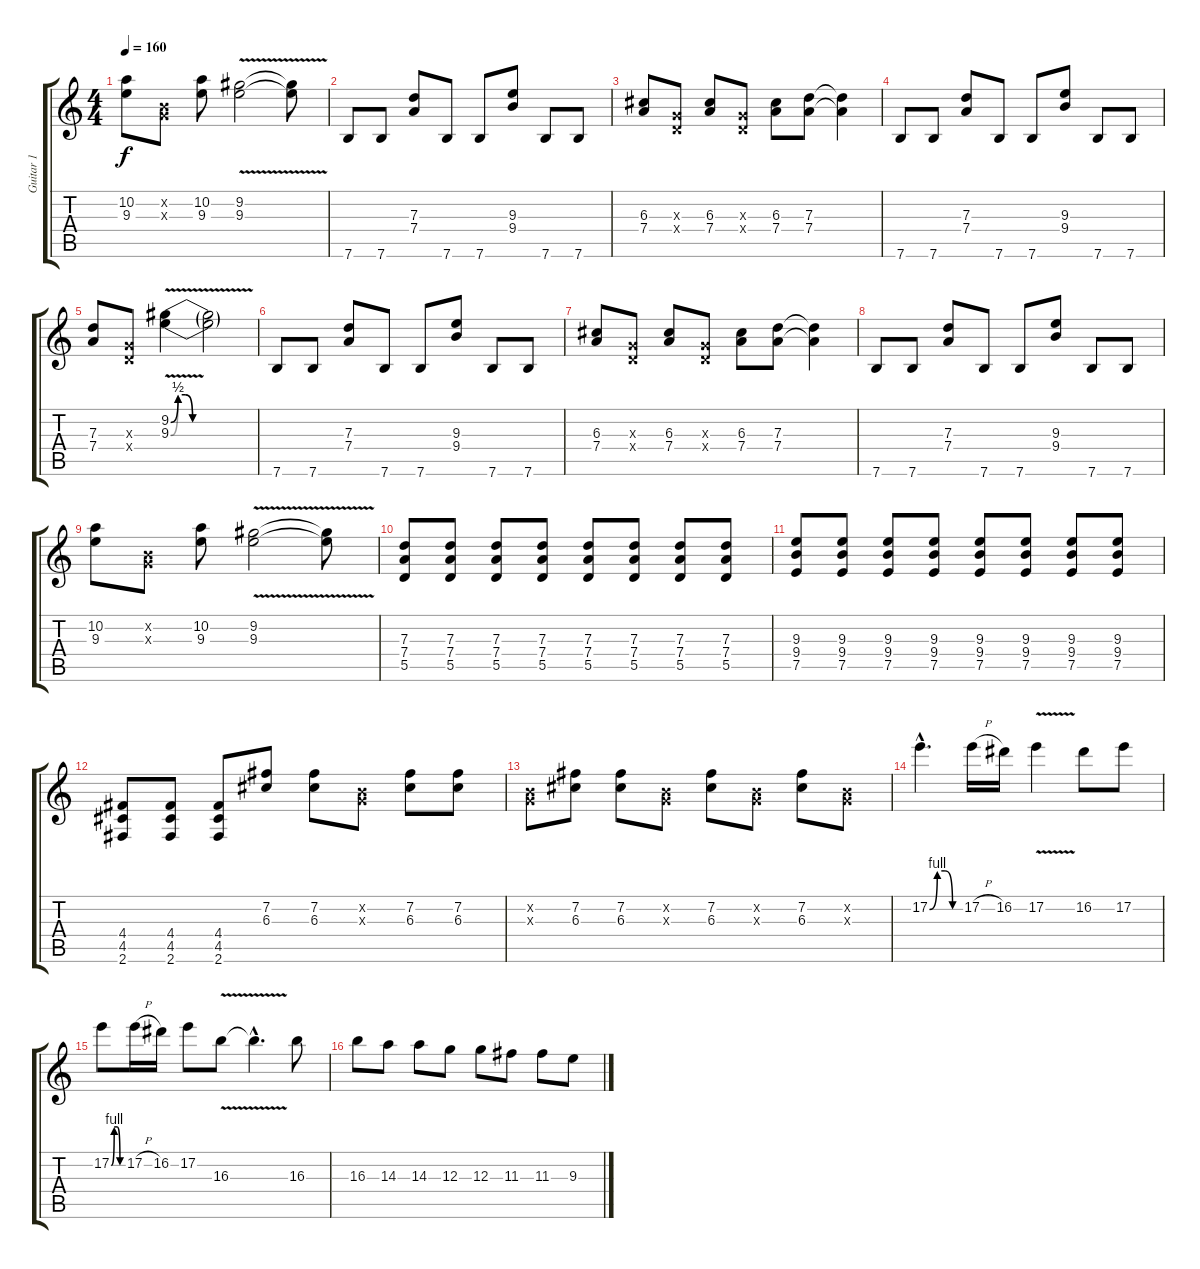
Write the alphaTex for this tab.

\track ("Guitar 1" "Guitar 1") {instrument distortionguitar}
\staff {score tabs}
\tuning (E4 B3 G3 D3 A2 E2) {hide}
\ts (4 4)
\tempo 160
\clef g2
\ks c
(10.2 9.3).8{dy f} (0.2{x} 0.3{x}).8 (10.2 9.3).8 (9.2 9.3{v}).2 (9.2{t} 9.3{t}).8 |
7.6.8 7.6.8 (7.3 7.4).8 7.6.8 7.6.8 (9.3 9.4).8 7.6.8 7.6.8 |
(6.3 7.4).8 (0.3{x} 0.4{x}).8 (6.3 7.4).8 (0.3{x} 0.4{x}).8 (6.3 7.4).8 (7.3 7.4).8 (7.3{t} 7.4{t}).4 |
7.6.8 7.6.8 (7.3 7.4).8 7.6.8 7.6.8 (9.3 9.4).8 7.6.8 7.6.8 |
(7.3 7.4).8 (0.3{x} 0.4{x}).8 (9.2{be (custom 0 0 5 2 10 2 15 0 60 0)} 9.3{be (custom 0 0 5 2 10 2 15 0 60 0) v}).4 (9.2{t} 9.3{t}).2 |
7.6.8 7.6.8 (7.3 7.4).8 7.6.8 7.6.8 (9.3 9.4).8 7.6.8 7.6.8 |
(6.3 7.4).8 (0.3{x} 0.4{x}).8 (6.3 7.4).8 (0.3{x} 0.4{x}).8 (6.3 7.4).8 (7.3 7.4).8 (7.3{t} 7.4{t}).4 |
7.6.8 7.6.8 (7.3 7.4).8 7.6.8 7.6.8 (9.3 9.4).8 7.6.8 7.6.8 |
(10.2 9.3).8 (0.2{x} 0.3{x}).8 (10.2 9.3).8 (9.2 9.3{v}).2 (9.2{t} 9.3{t}).8 |
(7.3 7.4 5.5).8 (7.3 7.4 5.5).8 (7.3 7.4 5.5).8 (7.3 7.4 5.5).8 (7.3 7.4 5.5).8 (7.3 7.4 5.5).8 (7.3 7.4 5.5).8 (7.3 7.4 5.5).8 |
(9.3 9.4 7.5).8 (9.3 9.4 7.5).8 (9.3 9.4 7.5).8 (9.3 9.4 7.5).8 (9.3 9.4 7.5).8 (9.3 9.4 7.5).8 (9.3 9.4 7.5).8 (9.3 9.4 7.5).8 |
(4.4 4.5 2.6).8 (4.4 4.5 2.6).8 (4.4 4.5 2.6).8 (7.2 6.3).8 (7.2 6.3).8 (0.2{x} 0.3{x}).8 (7.2 6.3).8 (7.2 6.3).8 |
(0.2{x} 0.3{x}).8 (7.2 6.3).8 (7.2 6.3).8 (0.2{x} 0.3{x}).8 (7.2 6.3).8 (0.2{x} 0.3{x}).8 (7.2 6.3).8 (0.2{x} 0.3{x}).8 |
17.2{be (custom 0 0 15 4 30 4 45 0 60 0) hac}.4{d} 17.2{h}.16 16.2.16 17.2{v}.4 16.2.8 17.2.8 |
17.2{be (custom 0 0 15 4 30 4 45 0 60 0)}.8 17.2{h}.16 16.2.16 17.2.8 16.3{v}.8 16.3{hac t}.4{d} 16.3.8 |
16.3.8 14.3.8 14.3.8 12.3.8 12.3.8 11.3.8 11.3.8 9.3.8
